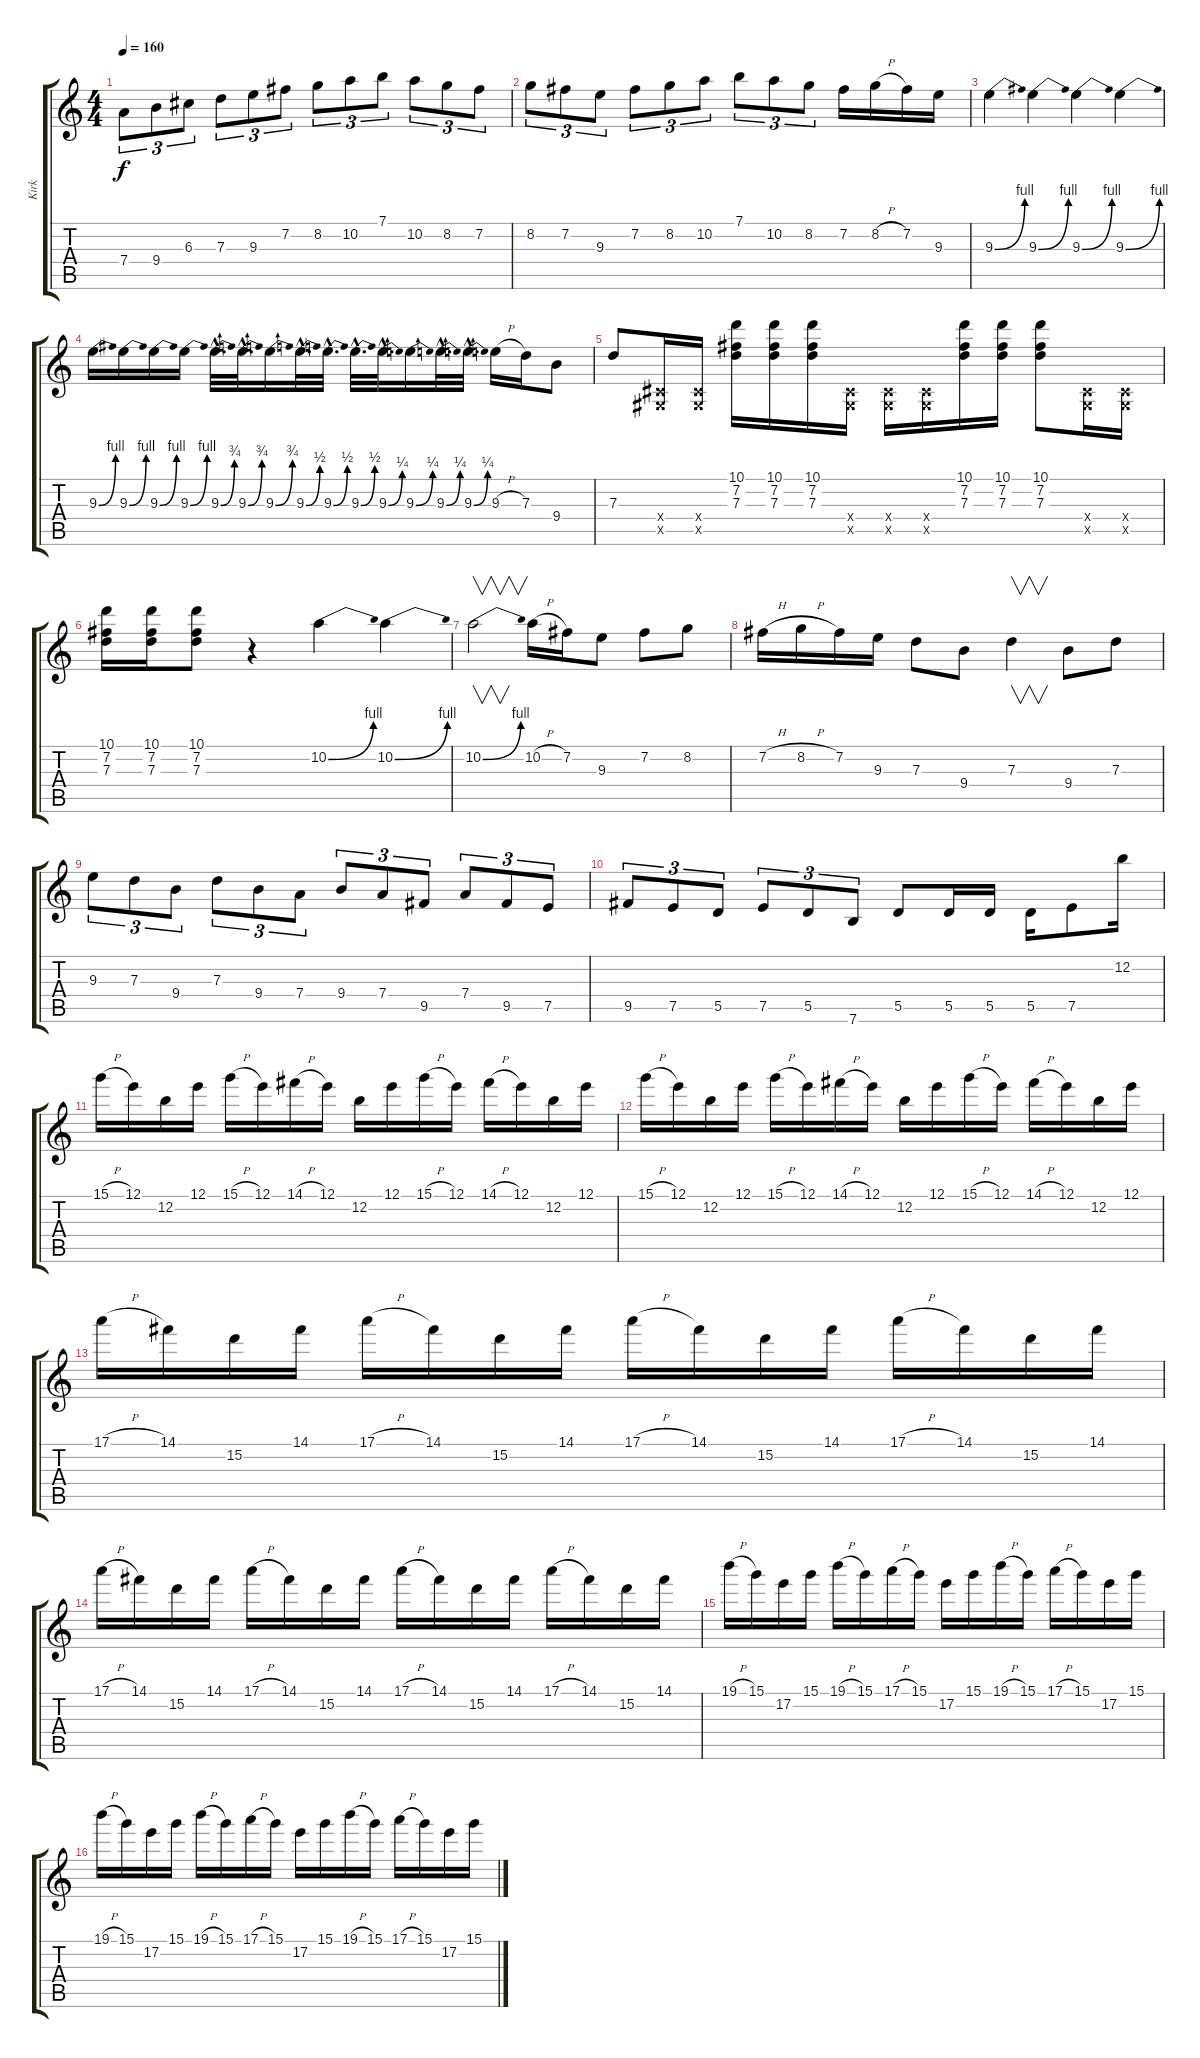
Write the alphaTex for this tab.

\track ("Kirk" "Kirk") {instrument distortionguitar}
\staff {score tabs}
\tuning (E4 B3 G3 D3 A2 E2) {hide}
\ts (4 4)
\tempo 160
\clef g2
\ks c
7.4.8{tu (3 2) dy f} 9.4.8{tu (3 2)} 6.3.8{tu (3 2)} 7.3.8{tu (3 2)} 9.3.8{tu (3 2)} 7.2.8{tu (3 2)} 8.2.8{tu (3 2)} 10.2.8{tu (3 2)} 7.1.8{tu (3 2)} 10.2.8{tu (3 2)} 8.2.8{tu (3 2)} 7.2.8{tu (3 2)} |
8.2.8{tu (3 2)} 7.2.8{tu (3 2)} 9.3.8{tu (3 2)} 7.2.8{tu (3 2)} 8.2.8{tu (3 2)} 10.2.8{tu (3 2)} 7.1.8{tu (3 2)} 10.2.8{tu (3 2)} 8.2.8{tu (3 2)} 7.2.16 8.2{h}.16 7.2.16 9.3.16 |
9.3{be (bend 0 0 60 4)}.4 9.3{be (bend 0 0 60 4)}.4 9.3{be (bend 0 0 60 4)}.4 9.3{be (bend 0 0 60 4)}.4 |
9.3{be (bend 0 0 60 4)}.16 9.3{be (bend 0 0 60 4)}.16 9.3{be (bend 0 0 60 4)}.16 9.3{be (bend 0 0 60 4)}.16 9.3{be (bend 0 0 60 3) hac}.32{d} 9.3{be (bend 0 0 60 3) hac}.32{d} 9.3{be (bend 0 0 60 3)}.16 9.3{be (bend 0 0 60 2) hac}.32{d} 9.3{be (bend 0 0 60 2) hac}.32{d} 9.3{be (bend 0 0 60 2) hac}.32{d} 9.3{be (bend 0 0 60 1) hac}.32{d} 9.3{be (bend 0 0 60 1)}.16 9.3{be (bend 0 0 60 1) hac}.32{d} 9.3{be (bend 0 0 60 1) hac}.32{d} 9.3{h}.16 7.3.16 9.4.8 |
7.3.8 (-1.4{x} -1.5{x}).16 (-1.4{x} -1.5{x}).16 (10.1 7.2 7.3).16 (10.1 7.2 7.3).16 (10.1 7.2 7.3).16 (-1.4{x} -1.5{x}).16 (-1.4{x} -1.5{x}).16 (-1.4{x} -1.5{x}).16 (10.1 7.2 7.3).16 (10.1 7.2 7.3).16 (10.1 7.2 7.3).8 (-1.4{x} -1.5{x}).16 (-1.4{x} -1.5{x}).16 |
(10.1 7.2 7.3).16 (10.1 7.2 7.3).16 (10.1 7.2 7.3).8 r.4 10.2{be (bend 0 0 60 4)}.4 10.2{be (bend 0 0 60 4)}.4 |
10.2{be (bend 0 0 60 4)}.2{v} 10.2{h}.16 7.2.16 9.3.8 7.2.8 8.2.8 |
7.2{h}.16 8.2{h}.16 7.2.16 9.3.16 7.3.8 9.4.8 7.3.4{v} 9.4.8 7.3.8 |
9.3.8{tu (3 2)} 7.3.8{tu (3 2)} 9.4.8{tu (3 2)} 7.3.8{tu (3 2)} 9.4.8{tu (3 2)} 7.4.8{tu (3 2)} 9.4.8{tu (3 2)} 7.4.8{tu (3 2)} 9.5.8{tu (3 2)} 7.4.8{tu (3 2)} 9.5.8{tu (3 2)} 7.5.8{tu (3 2)} |
9.5.8{tu (3 2)} 7.5.8{tu (3 2)} 5.5.8{tu (3 2)} 7.5.8{tu (3 2)} 5.5.8{tu (3 2)} 7.6.8{tu (3 2)} 5.5.8 5.5.16 5.5.16 5.5.16 7.5.8 12.2.16 |
15.1{h}.16 12.1.16 12.2.16 12.1.16 15.1{h}.16 12.1.16 14.1{h}.16 12.1.16 12.2.16 12.1.16 15.1{h}.16 12.1.16 14.1{h}.16 12.1.16 12.2.16 12.1.16 |
15.1{h}.16 12.1.16 12.2.16 12.1.16 15.1{h}.16 12.1.16 14.1{h}.16 12.1.16 12.2.16 12.1.16 15.1{h}.16 12.1.16 14.1{h}.16 12.1.16 12.2.16 12.1.16 |
17.1{h}.16 14.1.16 15.2.16 14.1.16 17.1{h}.16 14.1.16 15.2.16 14.1.16 17.1{h}.16 14.1.16 15.2.16 14.1.16 17.1{h}.16 14.1.16 15.2.16 14.1.16 |
17.1{h}.16 14.1.16 15.2.16 14.1.16 17.1{h}.16 14.1.16 15.2.16 14.1.16 17.1{h}.16 14.1.16 15.2.16 14.1.16 17.1{h}.16 14.1.16 15.2.16 14.1.16 |
19.1{h}.16 15.1.16 17.2.16 15.1.16 19.1{h}.16 15.1.16 17.1{h}.16 15.1.16 17.2.16 15.1.16 19.1{h}.16 15.1.16 17.1{h}.16 15.1.16 17.2.16 15.1.16 |
19.1{h}.16 15.1.16 17.2.16 15.1.16 19.1{h}.16 15.1.16 17.1{h}.16 15.1.16 17.2.16 15.1.16 19.1{h}.16 15.1.16 17.1{h}.16 15.1.16 17.2.16 15.1.16
